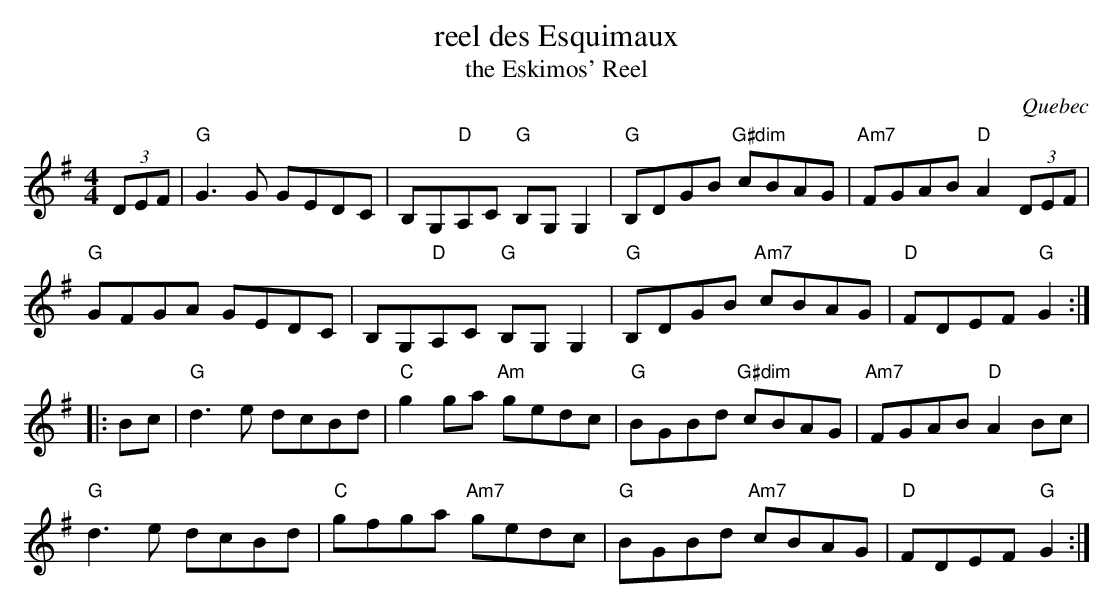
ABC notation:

X:1
T:reel des Esquimaux
T:the Eskimos' Reel
O:Quebec
M:4/4
L:1/8
K:G
(3DEF |\
"G"G3G GEDC | B,G,"D"A,C "G"B,G,G,2 | "G"B,DGB "G#dim"cBAG | "Am7"FGAB "D"A2 (3DEF |
"G"GFGA GEDC | B,G,"D"A,C "G"B,G,G,2 | "G"B,DGB "Am7"cBAG | "D"FDEF "G"G2 :|
|: Bc |\
"G"d3e dcBd | "C"g2ga "Am"gedc | "G"BGBd "G#dim"cBAG | "Am7"FGAB "D"A2Bc |
"G"d3e dcBd | "C"gfga "Am7"gedc | "G"BGBd "Am7"cBAG | "D"FDEF "G"G2 :|
